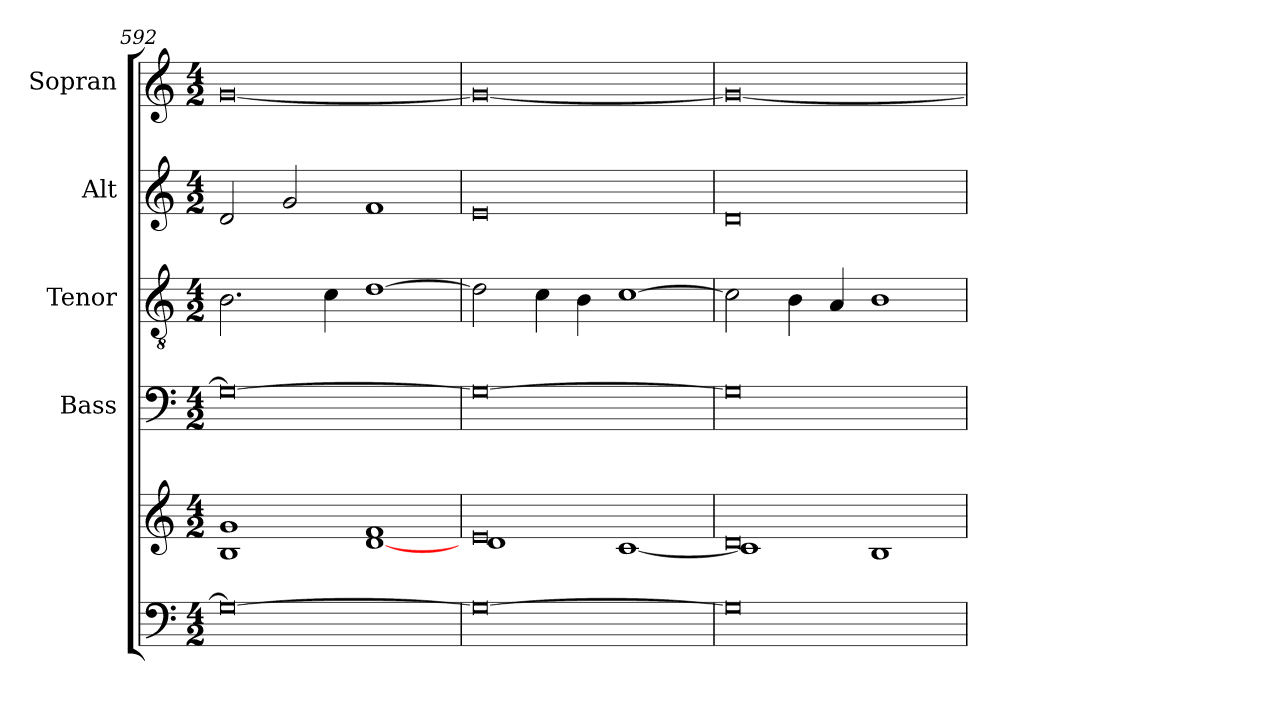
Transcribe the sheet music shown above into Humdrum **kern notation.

**kern	**kern	**kern	**kern	**kern	**kern
*part5	*part5	*part4	*part3	*part2	*part1
*staff6	*staff5	*staff4	*staff3	*staff2	*staff1
*	*	*I"Bass	*I"Tenor	*I"Alt	*I"Sopran
*	*	*I'B.	*I'T.	*I'A.	*I'S.
*clefF4	*clefG2	*clefF4	*clefGv2	*clefG2	*clefG2
*k[]	*k[]	*k[]	*k[]	*k[]	*k[]
*C:	*C:	*C:	*C:	*C:	*C:
*M4/2	*M4/2	*M4/2	*M4/2	*M4/2	*M4/2
=592	=592	=592	=592	=592	=592
0G_	1B 1g	0G_	2.B\	2d/	[0g
.	.	.	.	2g/	.
.	.	.	4c\	.	.
.	[1d 1f	.	[1d	1f	.
!!LO:PB:g=z
=593	=593	=593	=593	=593	=593
*	*^	*	*	*	*
0G_	0e	1d	0G_	2d\]	0e	0g_
.	.	.	.	4c\	.	.
.	.	.	.	4B\	.	.
.	.	[<1c	.	[1c	.	.
=594	=594	=594	=594	=594	=594	=594
0G]	0d	1c]	0G]	2c\]	0d	0g_
.	.	.	.	4B\	.	.
.	.	.	.	4A/	.	.
.	.	1B	.	1B	.	.
*	*v	*v	*	*	*	*
=	=	=	=	=	=
*-	*-	*-	*-	*-	*-
